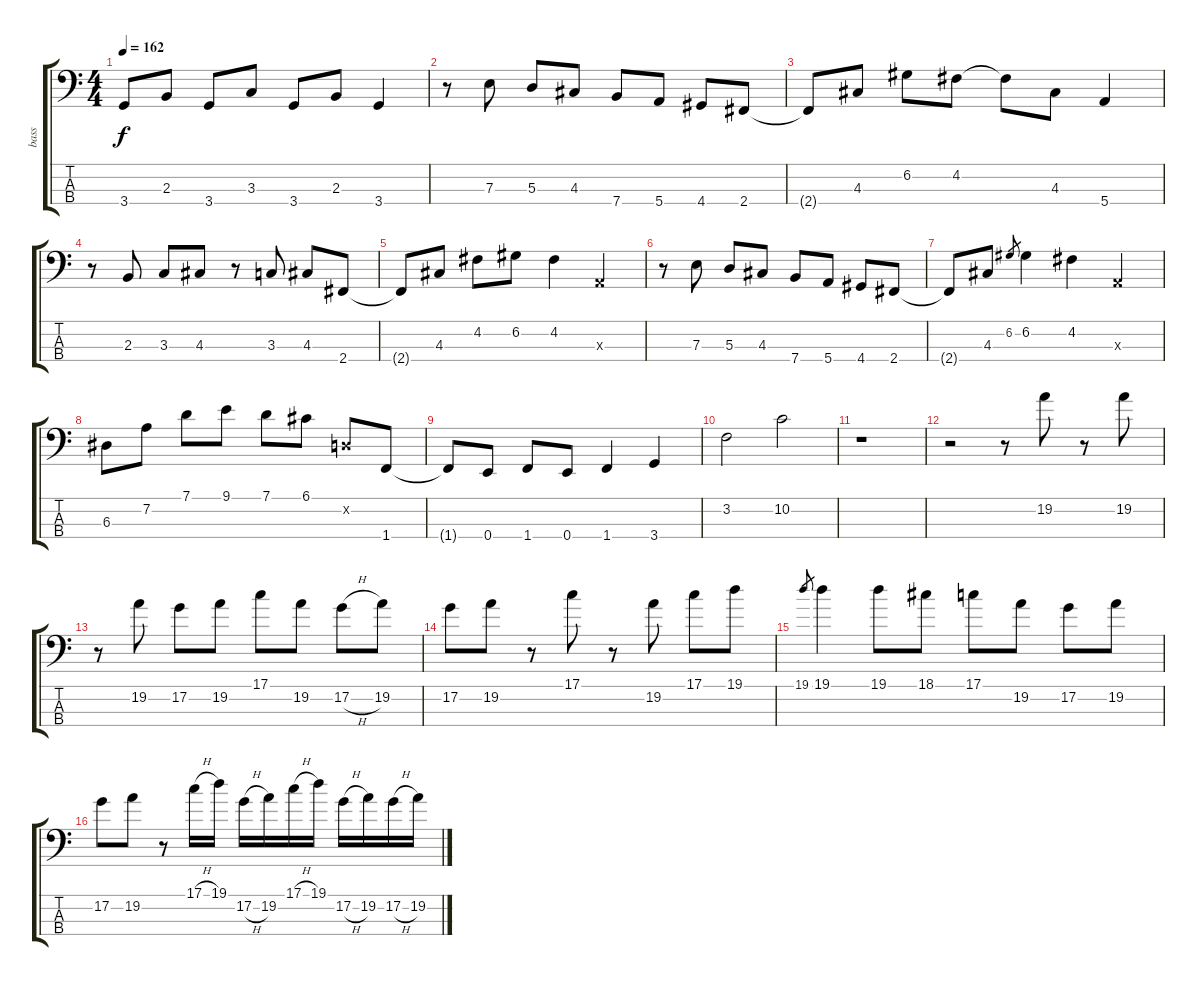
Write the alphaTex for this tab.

\track ("bass" "bass") {instrument electricbasspick}
\staff {score tabs}
\tuning (G2 D2 A1 E1) {hide}
\ts (4 4)
\tempo 162
\clef f4
\ks c
3.4.8{dy f} 2.3.8 3.4.8 3.3.8 3.4.8 2.3.8 3.4.4 |
r.8 7.3.8 5.3.8 4.3.8 7.4.8 5.4.8 4.4.8 2.4.8 |
2.4{t}.8 4.3.8 6.2.8 4.2.8 4.2{t}.8 4.3.8 5.4.4 |
r.8 2.3.8 3.3.8 4.3.8 r.8 3.3.8 4.3.8 2.4.8 |
2.4{t}.8 4.3.8 4.2.8 6.2.8 4.2.4 0.3{x}.4 |
r.8 7.3.8 5.3.8 4.3.8 7.4.8 5.4.8 4.4.8 2.4.8 |
2.4{t}.8 4.3.8 6.2.8{gr} 6.2.4 4.2.4 0.3{x}.4 |
6.3.8 7.2.8 7.1.8 9.1.8 7.1.8 6.1.8 0.2{x}.8 1.4.8 |
1.4{t}.8 0.4.8 1.4.8 0.4.8 1.4.4 3.4.4 |
3.2.2 10.2.2 |
r.1 |
r.2 r.8 19.2.8 r.8 19.2.8 |
r.8 19.2.8 17.2.8 19.2.8 17.1.8 19.2.8 17.2{h}.8 19.2.8 |
17.2.8 19.2.8 r.8 17.1.8 r.8 19.2.8 17.1.8 19.1.8 |
19.1.8{gr} 19.1.4 19.1.8 18.1.8 17.1.8 19.2.8 17.2.8 19.2.8 |
17.2.8 19.2.8 r.8 17.1{h}.16 19.1.16 17.2{h}.16 19.2.16 17.1{h}.16 19.1.16 17.2{h}.16 19.2.16 17.2{h}.16 19.2.16
